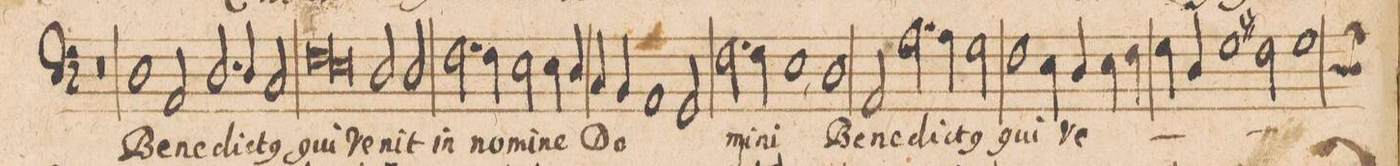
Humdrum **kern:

**kern	**text
*I"BASSVS.	*
*clefF4	*
*k[]	*
*met(C|)	*
*M2/1	*
0r	.
=13-	=13-
1D	Be-
2AA/	-ne-
2.D/	-dic-
=14-	=14-
4D/	-t(us)
2Cny/	qui
*lig	*
1F	ve-
=15-	=15-
1E	.
*Xlig	*
2D/	-nit
2D/	in
=16-	=16-
2.F\	no-
4F\	-mi-
2E\	-ne
4E\	Do-
4D/	.
=17-	=17-
4C/	.
4BB/	.
1AA	.
2GG/	.
=18-	=18-
2.F\	.
4F\	-mi-
1E,<	-ni
=19-	=19-
1D	Be-
2AA/	-ne-
2.A\	-dic-
=20-	=20-
4A\	-t(us)
2G\	qui
1F	ve-
=21-	=21-
4E\	.
4D/	.
4E\	.
4F\	.
4G\	.
4D/	.
1G\	.
=22-	=22-
2F#X\	.
1G	.
*custos:D	*
=23-	=23-
*-	*-
